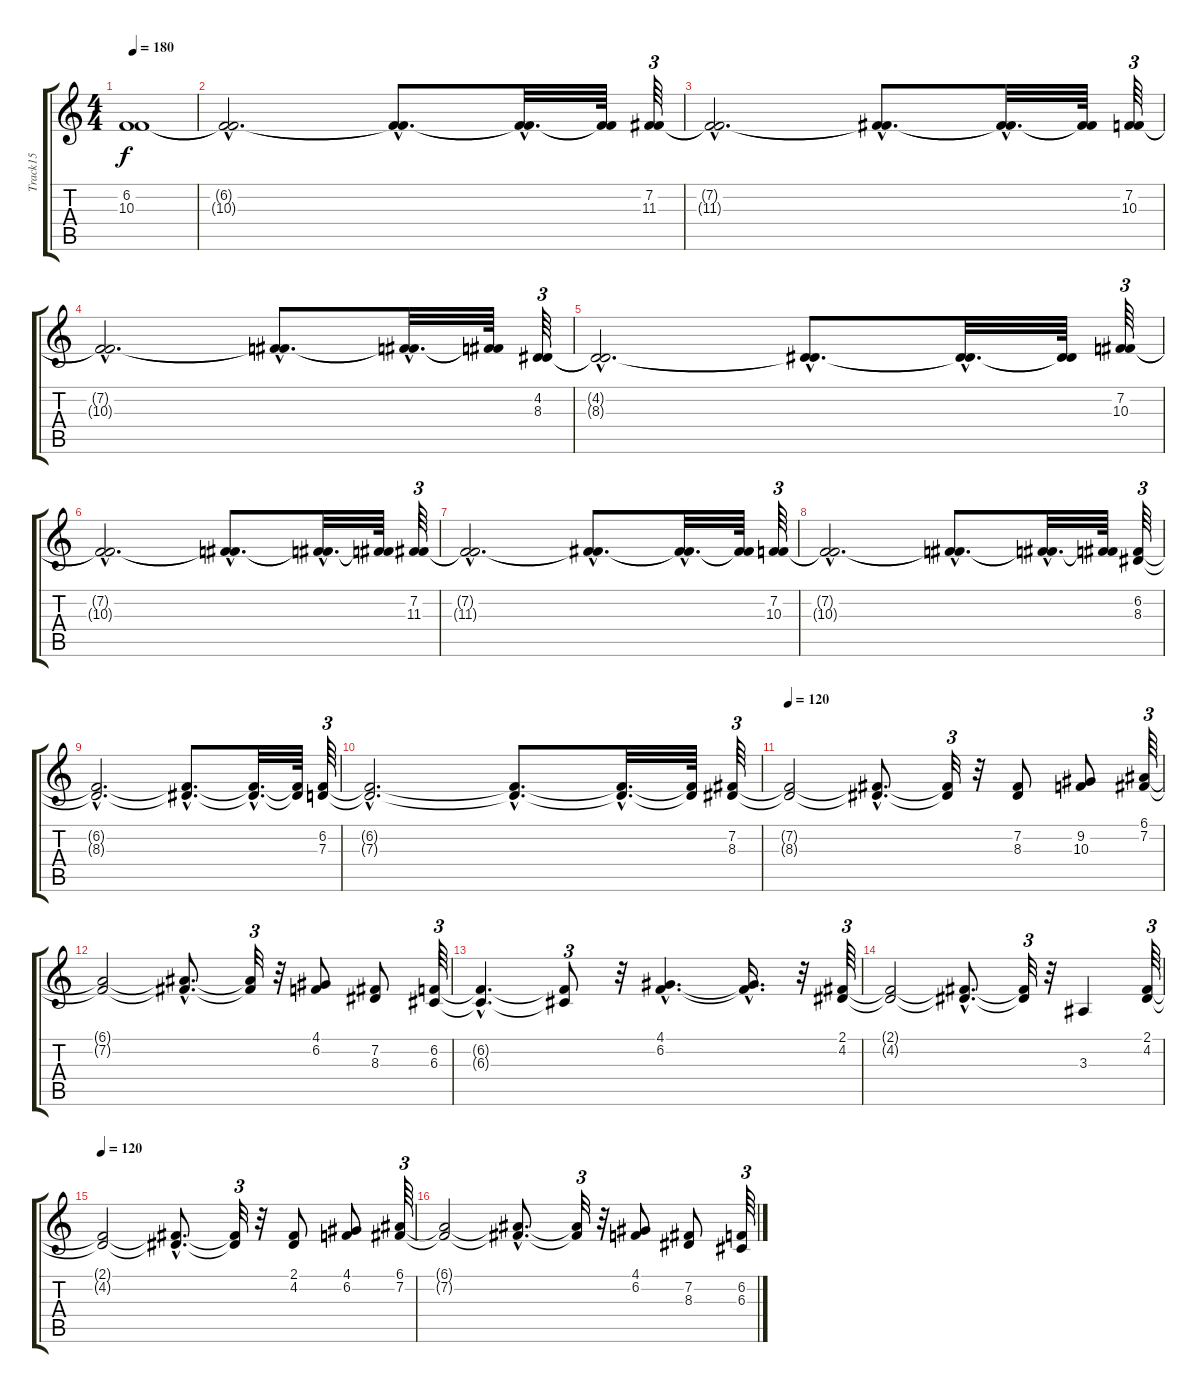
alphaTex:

\track ("Track15" "Track15") {instrument stringensemble1}
\staff {score tabs}
\tuning (E4 B3 G3 D3 A2 E2) {hide}
\ts (4 4)
\tempo 180
\clef g2
\ks c
(6.2{t} 10.3{t}).1{dy f} |
(6.2{hac t} 10.3{hac t}).2{d} (6.2{hac t} 10.3{hac t}).8{d} (6.2{hac t} 10.3{hac t}).32{d} (6.2{t} 10.3{t}).64 (7.2 11.3).64{tu (3 2)} |
(7.2{hac t} 11.3{hac t}).2{d} (7.2{hac t} 11.3{hac t}).8{d} (7.2{hac t} 11.3{hac t}).32{d} (7.2{t} 11.3{t}).64 (7.2 10.3).64{tu (3 2)} |
(7.2{hac t} 10.3{hac t}).2{d} (7.2{hac t} 10.3{hac t}).8{d} (7.2{hac t} 10.3{hac t}).32{d} (7.2{t} 10.3{t}).64 (4.2 8.3).64{tu (3 2)} |
(4.2{hac t} 8.3{hac t}).2{d} (4.2{hac t} 8.3{hac t}).8{d} (4.2{hac t} 8.3{hac t}).32{d} (4.2{t} 8.3{t}).64 (7.2 10.3).64{tu (3 2)} |
(7.2{hac t} 10.3{hac t}).2{d} (7.2{hac t} 10.3{hac t}).8{d} (7.2{hac t} 10.3{hac t}).32{d} (7.2{t} 10.3{t}).64 (7.2 11.3).64{tu (3 2)} |
(7.2{hac t} 11.3{hac t}).2{d} (7.2{hac t} 11.3{hac t}).8{d} (7.2{hac t} 11.3{hac t}).32{d} (7.2{t} 11.3{t}).64 (7.2 10.3).64{tu (3 2)} |
(7.2{hac t} 10.3{hac t}).2{d} (7.2{hac t} 10.3{hac t}).8{d} (7.2{hac t} 10.3{hac t}).32{d} (7.2{t} 10.3{t}).64 (6.2 8.3).64{tu (3 2)} |
(6.2{hac t} 8.3{hac t}).2{d} (6.2{hac t} 8.3{hac t}).8{d} (6.2{hac t} 8.3{hac t}).32{d} (6.2{t} 8.3{t}).64 (6.2 7.3).64{tu (3 2)} |
(6.2{hac t} 7.3{hac t}).2{d} (6.2{hac t} 7.3{hac t}).8{d} (6.2{hac t} 7.3{hac t}).32{d} (6.2{t} 7.3{t}).64 (7.2 8.3).64{tu (3 2) instrument pad5bowed} |
\tempo 120
(7.2{t} 8.3{t}).2 (7.2{hac t} 8.3{hac t}).8{d} (7.2{t} 8.3{t}).32{tu (3 2)} r.32 (7.2 8.3).8 (9.2 10.3).8 (6.1 7.2).64{tu (3 2)} |
(6.1{t} 7.2{t}).2 (6.1{hac t} 7.2{hac t}).8{d} (6.1{t} 7.2{t}).32{tu (3 2)} r.32 (4.1 6.2).8 (7.2 8.3).8 (6.2 6.3).64{tu (3 2)} |
(6.2{hac t} 6.3{hac t}).4{d} (6.2{t} 6.3{t}).8{tu (3 2)} r.32 (4.1{hac} 6.2{hac}).4{d} (4.1{hac t} 6.2{hac t}).16{d} r.32 (2.1 4.2).64{tu (3 2)} |
(2.1{t} 4.2{t}).2 (2.1{hac t} 4.2{hac t}).8{d} (2.1{t} 4.2{t}).32{tu (3 2)} r.32 3.3.4 (2.1 4.2).64{tu (3 2)} |
\tempo 120
(2.1{t} 4.2{t}).2 (2.1{hac t} 4.2{hac t}).8{d} (2.1{t} 4.2{t}).32{tu (3 2)} r.32 (2.1 4.2).8 (4.1 6.2).8 (6.1 7.2).64{tu (3 2)} |
(6.1{t} 7.2{t}).2 (6.1{hac t} 7.2{hac t}).8{d} (6.1{t} 7.2{t}).32{tu (3 2)} r.32 (4.1 6.2).8 (7.2 8.3).8 (6.2 6.3).64{tu (3 2)}
